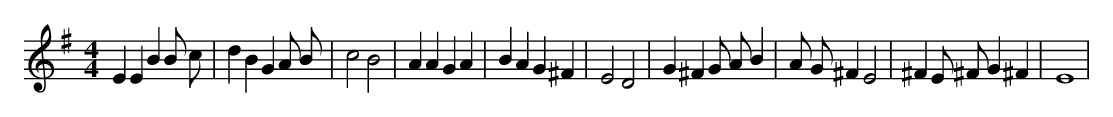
X:1
M:4/4
L:1/8
K:G
E2 E2 B2 B c | d2 B2 G2 A B | c4 B4 | A2 A2 G2 A2 | B2 A2 G2 ^F2 | E4 D4 | G2 ^F2 G A B2 | A G ^F2 E4 | ^F2 E ^F G2 ^F2 | E8 |
